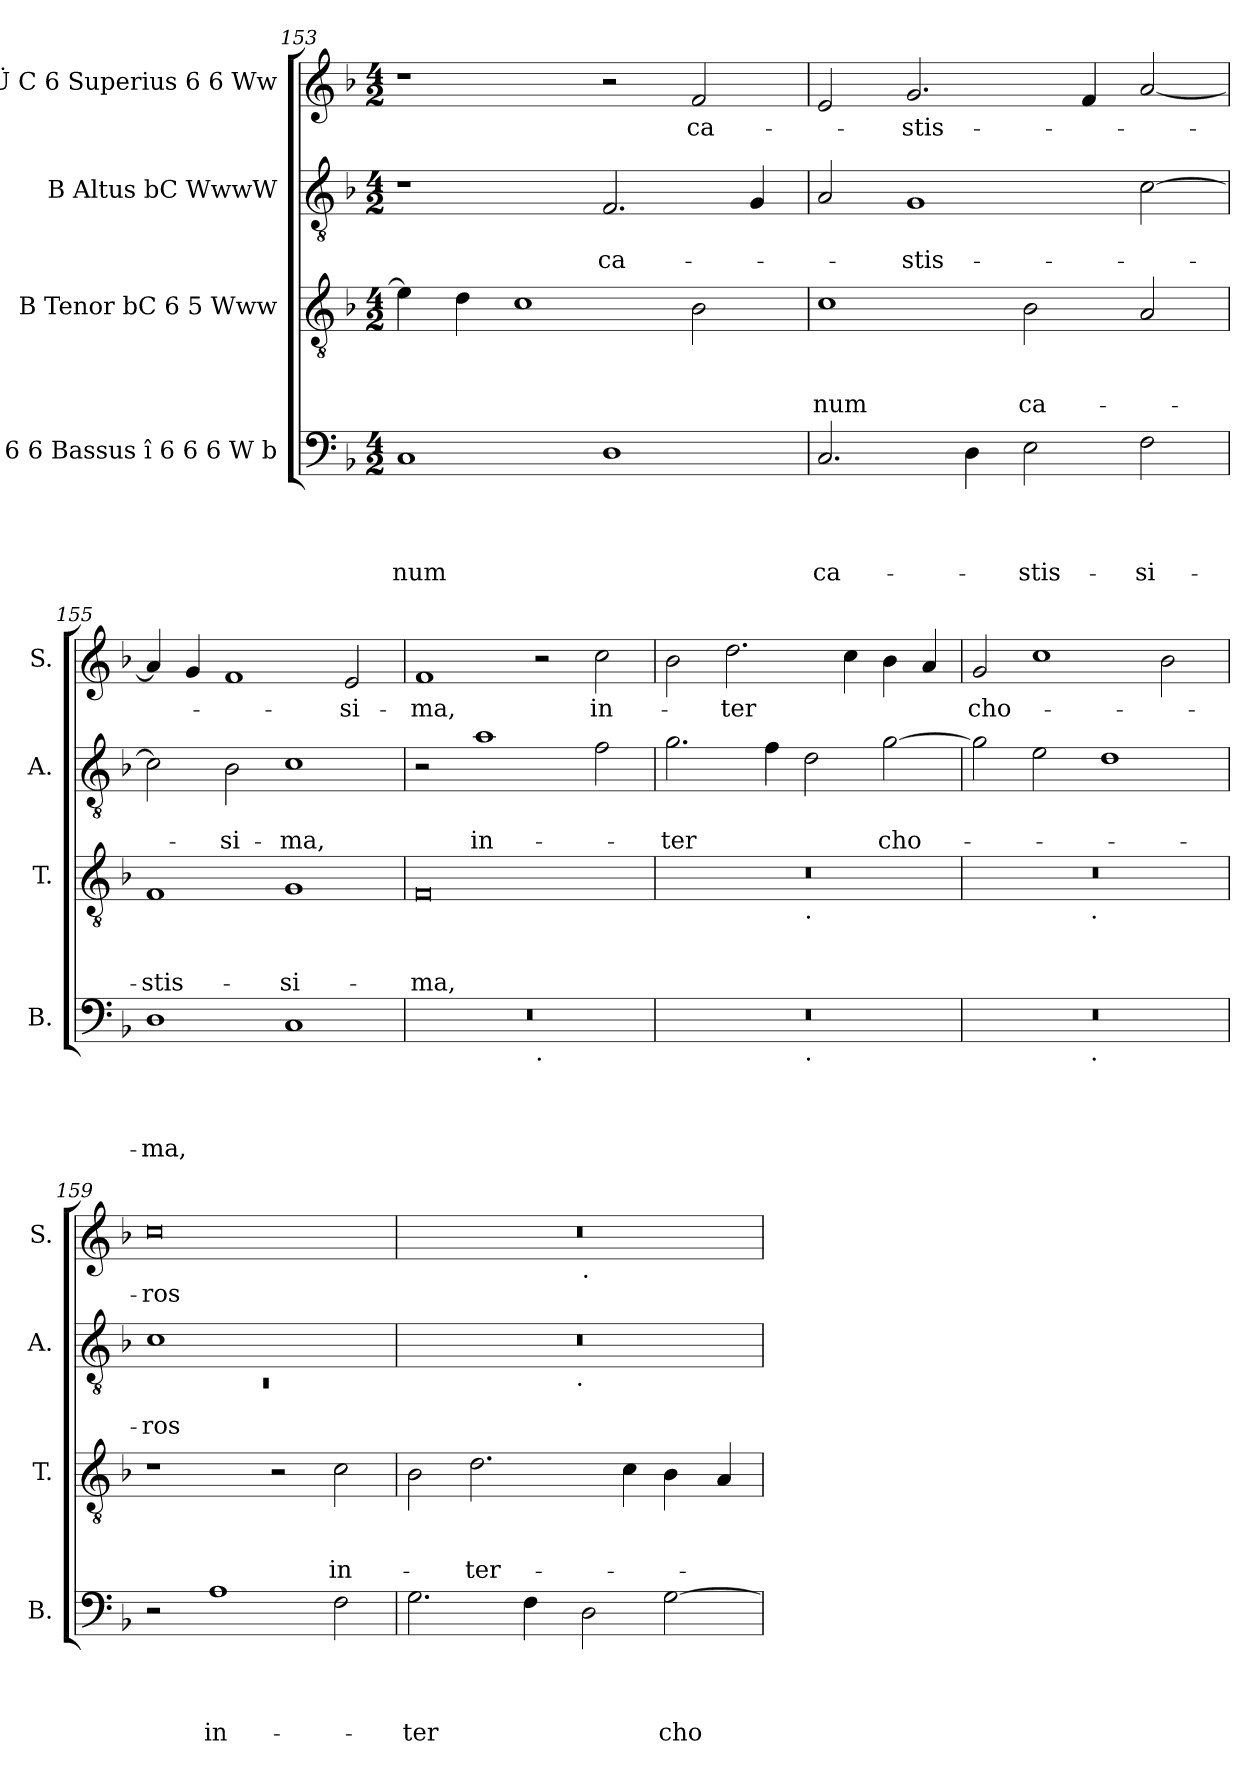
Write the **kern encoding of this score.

**kern	**text	**text	**text	**text	**kern	**text	**text	**text	**kern	**text	**text	**kern	**text
*part4	*part4	*part4	*part4	*part4	*part3	*part3	*part3	*part3	*part2	*part2	*part2	*part1	*part1
*staff4	*staff4	*staff4	*staff4	*staff4	*staff3	*staff3	*staff3	*staff3	*staff2	*staff2	*staff2	*staff1	*staff1
*I"C 6 6 Bassus î 6 6 6 W b	*	*	*	*	*I"B Tenor bC 6 5 Www	*	*	*	*I"B Altus bC WwwW	*	*	*I"b Ü C 6 Superius 6 6 Ww	*
*I'B.	*	*	*	*	*I'T.	*	*	*	*I'A.	*	*	*I'S.	*
*clefF4	*	*	*	*	*clefGv2	*	*	*	*clefGv2	*	*	*clefG2	*
*k[b-]	*	*	*	*	*k[b-]	*	*	*	*k[b-]	*	*	*k[b-]	*
*F:	*	*	*	*	*F:	*	*	*	*F:	*	*	*F:	*
*M4/2	*	*	*	*	*M4/2	*	*	*	*M4/2	*	*	*M4/2	*
=153	=153	=153	=153	=153	=153	=153	=153	=153	=153	=153	=153	=153	=153
!	!	!	!	!LO:LY:b	!	!	!	!	!	!	!	!	!
1C	.	.	.	-num	4e\]	.	.	.	1r	.	.	1r	.
.	.	.	.	.	4d\	.	.	.	.	.	.	.	.
.	.	.	.	.	1c	.	.	.	.	.	.	.	.
!	!	!	!	!	!	!	!	!	!	!	!LO:LY:b	!	!
1D	.	.	.	.	.	.	.	.	2.F/	.	ca-	2r	.
!	!	!	!	!	!	!	!	!	!	!	!	!	!LO:LY:b
.	.	.	.	.	2B-\	.	.	.	.	.	.	2f/	ca-
.	.	.	.	.	.	.	.	.	4G/	.	.	.	.
!!LO:LB:g=z
=154	=154	=154	=154	=154	=154	=154	=154	=154	=154	=154	=154	=154	=154
!	!	!	!	!LO:LY:b	!	!	!	!LO:LY:b	!	!	!	!	!
2.C/	.	.	.	ca-	1c	.	.	-num	2A/	.	.	2e/	.
!	!	!	!	!	!	!	!	!	!	!	!LO:LY:b	!	!LO:LY:b
.	.	.	.	.	.	.	.	.	1G	.	-stis-	2.g/	-stis-
4D\	.	.	.	.	.	.	.	.	.	.	.	.	.
!	!	!	!	!LO:LY:b	!	!	!	!LO:LY:b	!	!	!	!	!
2E\	.	.	.	-stis-	2B-\	.	.	ca-	.	.	.	.	.
.	.	.	.	.	.	.	.	.	.	.	.	4f/	.
!	!	!	!	!LO:LY:b	!	!	!	!	!	!	!	!	!
2F\	.	.	.	-si-	2A/	.	.	.	[>2c\	.	.	[<2a/	.
=155	=155	=155	=155	=155	=155	=155	=155	=155	=155	=155	=155	=155	=155
!	!	!	!	!LO:LY:b	!	!	!	!LO:LY:b	!	!	!	!	!
1D	.	.	.	-ma,	1F	.	.	-stis-	2c\]	.	.	4a/]	.
.	.	.	.	.	.	.	.	.	.	.	.	4g/	.
!	!	!	!	!	!	!	!	!	!	!	!LO:LY:b	!	!
.	.	.	.	.	.	.	.	.	2B-\	.	-si-	1f	.
!	!	!	!	!	!	!	!	!LO:LY:b	!	!	!LO:LY:b	!	!
1C	.	.	.	.	1G	.	.	-si-	1c	.	-ma,	.	.
!	!	!	!	!	!	!	!	!	!	!	!	!	!LO:LY:b
.	.	.	.	.	.	.	.	.	.	.	.	2e/	-si-
=156	=156	=156	=156	=156	=156	=156	=156	=156	=156	=156	=156	=156	=156
!	!	!	!	!	!	!	!	!LO:LY:b	!	!	!	!	!LO:LY:b
*^	*	*	*	*	*	*	*	*	*	*	*	*	*
0r	1ryy	.	.	.	.	0F	.	.	-ma,	2r	.	.	1f	-ma,
!	!	!	!	!	!	!	!	!	!	!	!	!LO:LY:b	!	!
.	.	.	.	.	.	.	.	.	.	1a	.	in-	.	.
!	!LO:TX:b:t=.	!	!	!	!	!	!	!	!	!	!	!	!	!
.	1ryy	.	.	.	.	.	.	.	.	.	.	.	2r	.
!	!	!	!	!	!	!	!	!	!	!	!	!	!	!LO:LY:b
.	.	.	.	.	.	.	.	.	.	2f\	.	.	2cc\	in-
=157	=157	=157	=157	=157	=157	=157	=157	=157	=157	=157	=157	=157	=157	=157
!	!	!	!	!	!	!	!	!	!	!	!	!LO:LY:b	!	!
*	*	*	*	*	*	*^	*	*	*	*	*	*	*	*
0r	1ryy	.	.	.	.	0r	1ryy	.	.	.	2.g\	.	-ter	2b-\	.
!	!	!	!	!	!	!	!	!	!	!	!	!	!	!	!LO:LY:b
.	.	.	.	.	.	.	.	.	.	.	.	.	.	2.dd\	-ter
.	.	.	.	.	.	.	.	.	.	.	4f\	.	.	.	.
!	!	!	!	!	!	!	!LO:TX:b:t=.	!	!	!	!	!	!	!	!
!	!LO:TX:b:t=.	!	!	!	!	!	!	!	!	!	!	!	!	!	!
.	1ryy	.	.	.	.	.	1ryy	.	.	.	2d\	.	.	.	.
.	.	.	.	.	.	.	.	.	.	.	.	.	.	4cc\	.
!	!	!	!	!	!	!	!	!	!	!	!	!	!LO:LY:b	!	!
.	.	.	.	.	.	.	.	.	.	.	[>2g\	.	cho-	4b-\	.
.	.	.	.	.	.	.	.	.	.	.	.	.	.	4a/	.
=158	=158	=158	=158	=158	=158	=158	=158	=158	=158	=158	=158	=158	=158	=158	=158
!	!	!	!	!	!	!	!	!	!	!	!	!	!	!	!LO:LY:b
0r	2ryy	.	.	.	.	0r	2ryy	.	.	.	2g\]	.	.	2g/	cho-
.	4...ryy	.	.	.	.	.	4...ryy	.	.	.	2e\	.	.	1cc	.
!	!	!	!	!	!	!	!LO:TX:b:t=.	!	!	!	!	!	!	!	!
!	!LO:TX:b:t=.	!	!	!	!	!	!	!	!	!	!	!	!	!	!
.	1ryy	.	.	.	.	.	1ryy	.	.	.	.	.	.	.	.
.	.	.	.	.	.	.	.	.	.	.	1d	.	.	.	.
.	.	.	.	.	.	.	.	.	.	.	.	.	.	2b-\	.
.	32ryy	.	.	.	.	.	32ryy	.	.	.	.	.	.	.	.
!!LO:PB:g=z
=159	=159	=159	=159	=159	=159	=159	=159	=159	=159	=159	=159	=159	=159	=159	=159
*	*	*	*	*	*	*	*	*	*	*	*^	*	*	*	*
!	!	!	!	!	!	!	!	!	!	!	!	!LO:N:vis=1	!	!LO:LY:b	!	!LO:LY:b
*v	*v	*	*	*	*	*	*	*	*	*	*	*	*	*	*	*
*	*	*	*	*	*v	*v	*	*	*	*	*	*	*	*	*
2r	.	.	.	.	1r	.	.	.	1c	0rC	.	-ros	0cc	-ros
!	!	!	!	!LO:LY:b	!	!	!	!	!	!	!	!	!	!
1A	.	.	.	in-	.	.	.	.	.	.	.	.	.	.
.	.	.	.	.	2r	.	.	.	1ryy	.	.	.	.	.
!	!	!	!	!	!	!	!	!LO:LY:b	!	!	!	!	!	!
2F\	.	.	.	.	2c\	.	.	in-	.	.	.	.	.	.
=160	=160	=160	=160	=160	=160	=160	=160	=160	=160	=160	=160	=160	=160	=160
!	!	!	!	!LO:LY:b	!	!	!	!	!	!	!	!	!	!
*	*	*	*	*	*	*	*	*	*	*	*	*	*^	*
2.G\	.	.	.	-ter	2B-\	.	.	.	0r	3%2ryy	.	.	0r	1ryy	.
!	!	!	!	!	!	!	!	!LO:LY:b	!	!	!	!	!	!	!
.	.	.	.	.	2.d\	.	.	-ter-	.	.	.	.	.	.	.
.	.	.	.	.	.	.	.	.	.	6ryy	.	.	.	.	.
4F\	.	.	.	.	.	.	.	.	.	.	.	.	.	.	.
.	.	.	.	.	.	.	.	.	.	12...ryy	.	.	.	.	.
!	!	!	!	!	!	!	!	!	!	!LO:TX:b:t=.	!	!	!	!	!
.	.	.	.	.	.	.	.	.	.	3%2ryy	.	.	.	.	.
!	!	!	!	!	!	!	!	!	!	!	!	!	!	!LO:TX:b:t=.	!
2D\	.	.	.	.	.	.	.	.	.	.	.	.	.	1ryy	.
.	.	.	.	.	4c\	.	.	.	.	.	.	.	.	.	.
!	!	!	!	!LO:LY:b	!	!	!	!	!	!	!	!	!	!	!
[>2G\	.	.	.	cho-	4B-\	.	.	.	.	.	.	.	.	.	.
.	.	.	.	.	.	.	.	.	.	3ryy	.	.	.	.	.
.	.	.	.	.	4A/	.	.	.	.	.	.	.	.	.	.
.	.	.	.	.	.	.	.	.	.	96ryy	.	.	.	.	.
*	*	*	*	*	*	*	*	*	*v	*v	*	*	*	*	*
*	*	*	*	*	*	*	*	*	*	*	*	*v	*v	*
=	=	=	=	=	=	=	=	=	=	=	=	=	=
*-	*-	*-	*-	*-	*-	*-	*-	*-	*-	*-	*-	*-	*-
